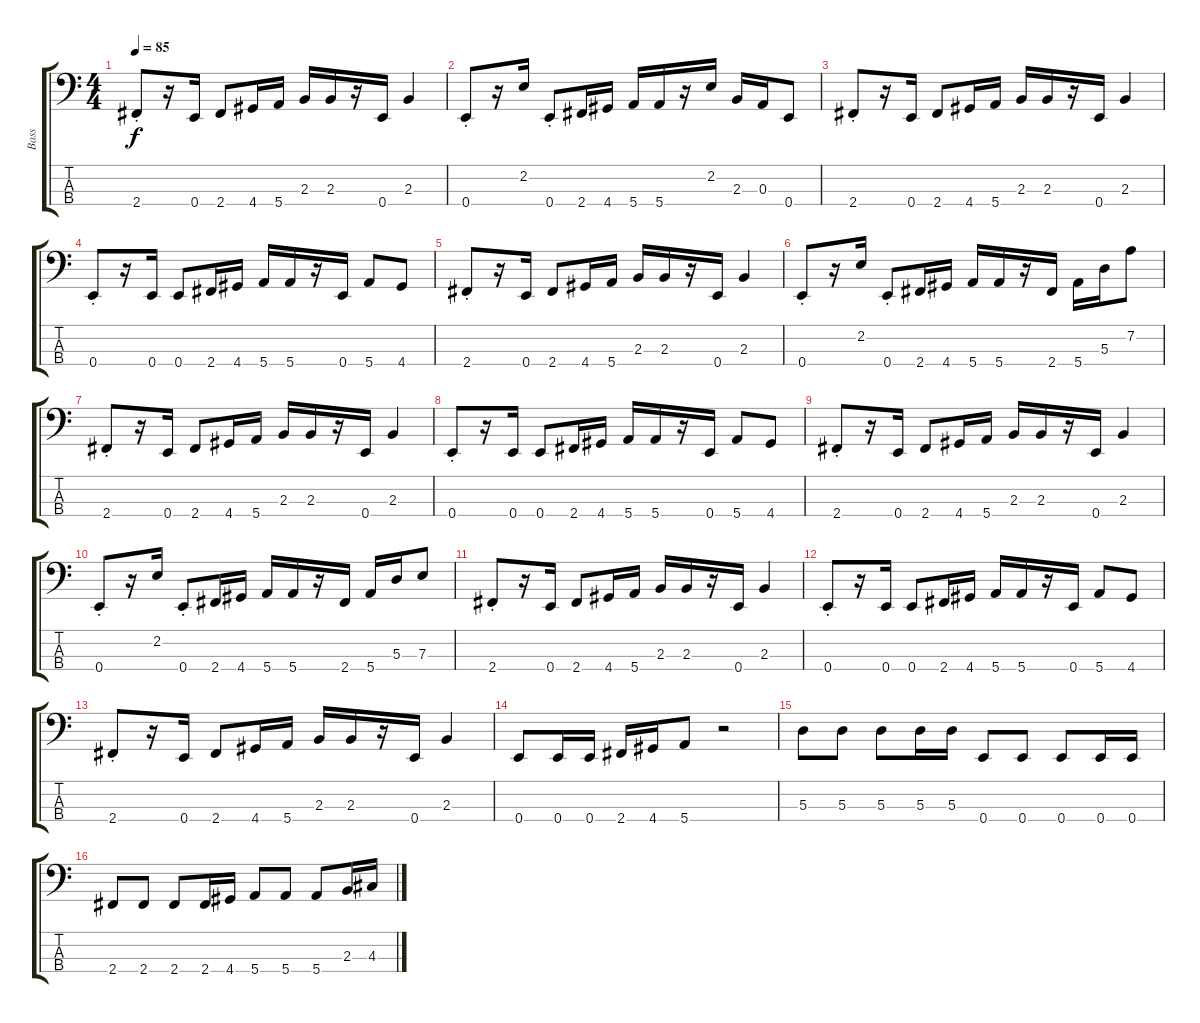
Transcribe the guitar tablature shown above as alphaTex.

\track ("Bass" "Bass") {instrument electricbasspick}
\staff {score tabs}
\tuning (G2 D2 A1 E1) {hide}
\ts (4 4)
\tempo 85
\clef f4
\ks c
2.4{st}.8{dy f} r.16 0.4.16 2.4.8 4.4.16 5.4.16 2.3.16 2.3.16 r.16 0.4.16 2.3.4 |
0.4{st}.8 r.16 2.2.16 0.4{st}.8 2.4.16 4.4.16 5.4.16 5.4.16 r.16 2.2.16 2.3.16 0.3.16 0.4.8 |
2.4{st}.8 r.16 0.4.16 2.4.8 4.4.16 5.4.16 2.3.16 2.3.16 r.16 0.4.16 2.3.4 |
0.4{st}.8 r.16 0.4.16 0.4.8 2.4.16 4.4.16 5.4.16 5.4.16 r.16 0.4.16 5.4.8 4.4.8 |
2.4{st}.8 r.16 0.4.16 2.4.8 4.4.16 5.4.16 2.3.16 2.3.16 r.16 0.4.16 2.3.4 |
0.4{st}.8 r.16 2.2.16 0.4{st}.8 2.4.16 4.4.16 5.4.16 5.4.16 r.16 2.4.16 5.4.16 5.3.16 7.2.8 |
2.4{st}.8 r.16 0.4.16 2.4.8 4.4.16 5.4.16 2.3.16 2.3.16 r.16 0.4.16 2.3.4 |
0.4{st}.8 r.16 0.4.16 0.4.8 2.4.16 4.4.16 5.4.16 5.4.16 r.16 0.4.16 5.4.8 4.4.8 |
2.4{st}.8 r.16 0.4.16 2.4.8 4.4.16 5.4.16 2.3.16 2.3.16 r.16 0.4.16 2.3.4 |
0.4{st}.8 r.16 2.2.16 0.4{st}.8 2.4.16 4.4.16 5.4.16 5.4.16 r.16 2.4.16 5.4.16 5.3.16 7.3.8 |
2.4{st}.8 r.16 0.4.16 2.4.8 4.4.16 5.4.16 2.3.16 2.3.16 r.16 0.4.16 2.3.4 |
0.4{st}.8 r.16 0.4.16 0.4.8 2.4.16 4.4.16 5.4.16 5.4.16 r.16 0.4.16 5.4.8 4.4.8 |
2.4{st}.8 r.16 0.4.16 2.4.8 4.4.16 5.4.16 2.3.16 2.3.16 r.16 0.4.16 2.3.4 |
0.4.8 0.4.16 0.4.16 2.4.16 4.4.16 5.4.8 r.2 |
5.3.8 5.3.8 5.3.8 5.3.16 5.3.16 0.4.8 0.4.8 0.4.8 0.4.16 0.4.16 |
2.4.8 2.4.8 2.4.8 2.4.16 4.4.16 5.4.8 5.4.8 5.4.8 2.3.16 4.3.16
